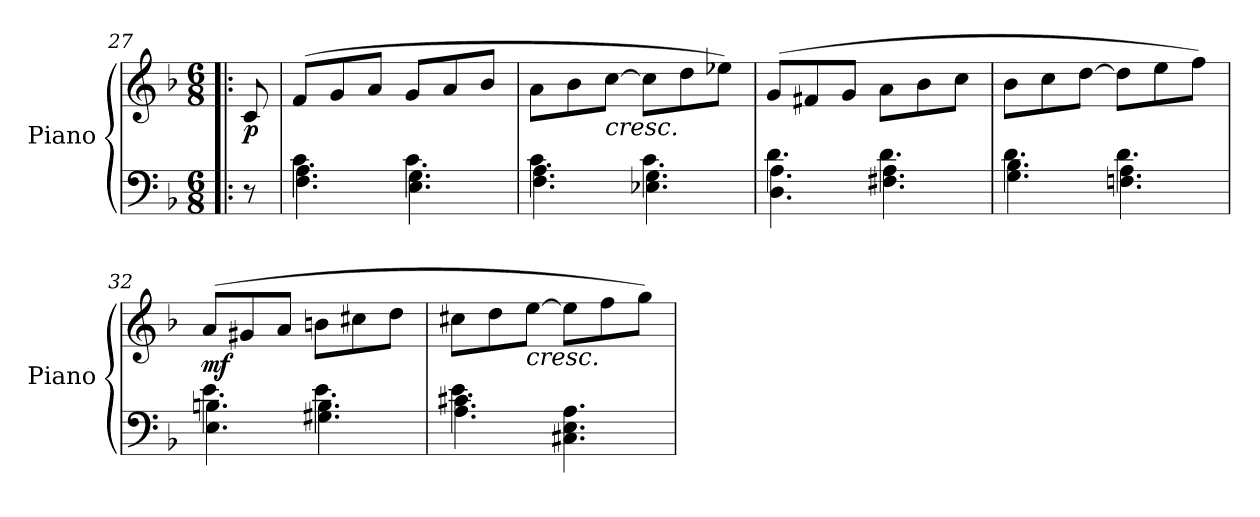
**kern	**kern	**dynam
*part1	*part1	*part1
*staff2	*staff1	*staff1/2
*I"Piano	*	*
*I'Piano	*	*
!!LO:LB:g=z
*clefF4	*clefG2	*
*k[b-]	*k[b-]	*
*M6/8	*M6/8	*
=27X1!|:	=27X1!|:	=27X1!|:
!	!	!LO:DY:b
8r	8c/	p
=28	=28	=28
*^	*	*
4.c\	4.F\ 4.A\	(8f/L	.
.	.	8g/	.
.	.	8a/J	.
4.c\	4.E\ 4.G\	8g/L	.
.	.	8a/	.
.	.	8b-/J	.
=29	=29	=29	=29
4.c\	4.F\ 4.A\	8a\L	.
.	.	8b-\	.
!	!	!LO:TX:b:i:t=cresc.	!
.	.	[>8cc\J	.
4.c\	4.E-X\ 4.G\	8cc\L]	.
.	.	8dd\	.
.	.	8ee-X\J)	.
=30	=30	=30	=30
4.d\	4.D\ 4.A\	(8g/L	.
.	.	8f#X/	.
.	.	8g/J	.
4.d\	4.F#X\ 4.A\	8a\L	.
.	.	8b-\	.
.	.	8cc\J	.
=31	=31	=31	=31
4.d\	4.G\ 4.B-\	8b-\L	.
.	.	8cc\	.
.	.	[>8dd\J	.
4.d\	4.Fn\ 4.A\	8dd\L]	.
.	.	8ee\	.
.	.	8ff\J)	.
=32	=32	=32	=32
!	!	!	!LO:DY:b
4.e\	4.E\ 4.Bn\	(8a/L	mf
.	.	8g#X/	.
.	.	8a/J	.
4.e\	4.G#X\ 4.B\	8bn\L	.
.	.	8cc#X\	.
.	.	8dd\J	.
!!LO:LB:g=z
=33	=33	=33	=33
4.e\	4.A\ 4.c#X\	8cc#X\L	.
.	.	8dd\	.
!	!	!LO:TX:b:i:t=cresc.	!
.	.	[>8ee\J	.
4.ryy	4.C#X\ 4.E\ 4.A\	8ee\L]	.
.	.	8ff\	.
.	.	8gg\J)	.
*v	*v	*	*
=	=	=
*-	*-	*-
